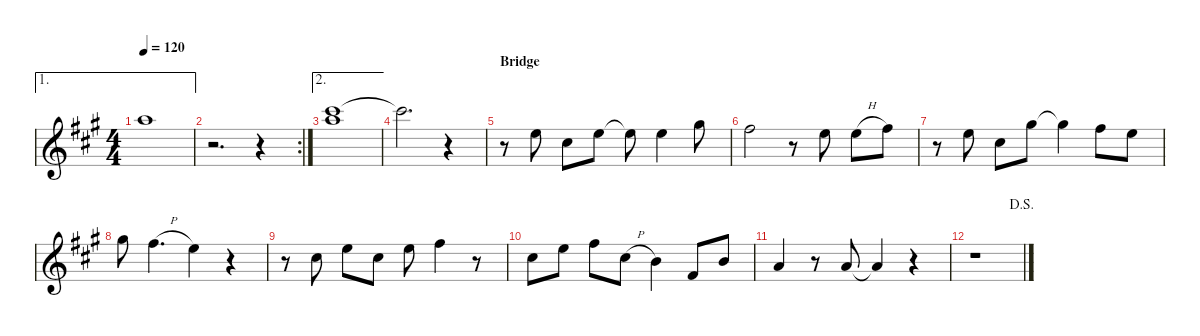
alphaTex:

\defaultSystemsLayout 4
\hideDynamics
\bracketExtendMode nobrackets
\singleTrackTrackNamePolicy hidden
\multiTrackTrackNamePolicy hidden
\otherSystemsTrackNameOrientation horizontal
\track ("Lead Vocal" "N-Gt") {multiBarRest instrument acousticguitarnylon}
\staff {score}
\tuning (E4 B3 G3 D3 A2 E2)
\ae 1
\ts (4 4)
\tempo 120
\clef g2
\ks a
10.2{acc forcenatural}.1{dy f beam Down} |
\rc 2
r.2{d beam Down} r.4{beam Down} |
\ae 2
(10.2{acc forcenatural} 9.1{acc #}).1{beam Down} |
9.1{t acc #}.2{d beam Down} r.4{beam Down} |
\section ("" "Bridge")
r.8{beam Down} 0.1{acc forcenatural}.8{beam Down} 2.2{acc #}.8{beam Down} 0.1{acc forcenatural}.8{beam Down} 0.1{t acc forcenatural}.8{beam Down} 0.1{acc forcenatural}.4{beam Down} 4.1{acc #}.8{beam Down} |
2.1{acc #}.2{beam Down} r.8{beam Down} 0.1{acc forcenatural}.8{beam Down} 0.1{h acc forcenatural}.8{beam Down} 2.1{acc #}.8{beam Down} |
r.8{beam Down} 0.1{acc forcenatural}.8{beam Down} 2.2{acc #}.8{beam Down} 4.1{acc #}.8{beam Down} 4.1{t acc #}.4{beam Down} 2.1{acc #}.8{beam Down} 0.1{acc forcenatural}.8{beam Down} |
4.1{acc #}.8{beam Down} 2.1{h acc #}.4{d beam Down} 0.1{acc forcenatural}.4{beam Down} r.4{beam Down} |
r.8{beam Down} 2.2{acc #}.8{beam Down} 0.1{acc forcenatural}.8{beam Down} 2.2{acc #}.8{beam Down} 0.1{acc forcenatural}.8{beam Down} 2.1{acc #}.4{beam Down} r.8{beam Down} |
2.2{acc #}.8{beam Down} 0.1{acc forcenatural}.8{beam Down} 2.1{acc #}.8{beam Down} 2.2{h acc #}.8{beam Down} 0.2{acc forcenatural}.4{beam Down} 4.4{acc #}.8{beam Up} 0.2{acc forcenatural}.8{beam Up} |
2.3{acc forcenatural}.4{beam Up} r.8{beam Up} 2.3{acc forcenatural}.8{beam Up} 2.3{t acc forcenatural}.4{beam Up} r.4{beam Up} |
\jump dalsegno
r.1{beam Down}
